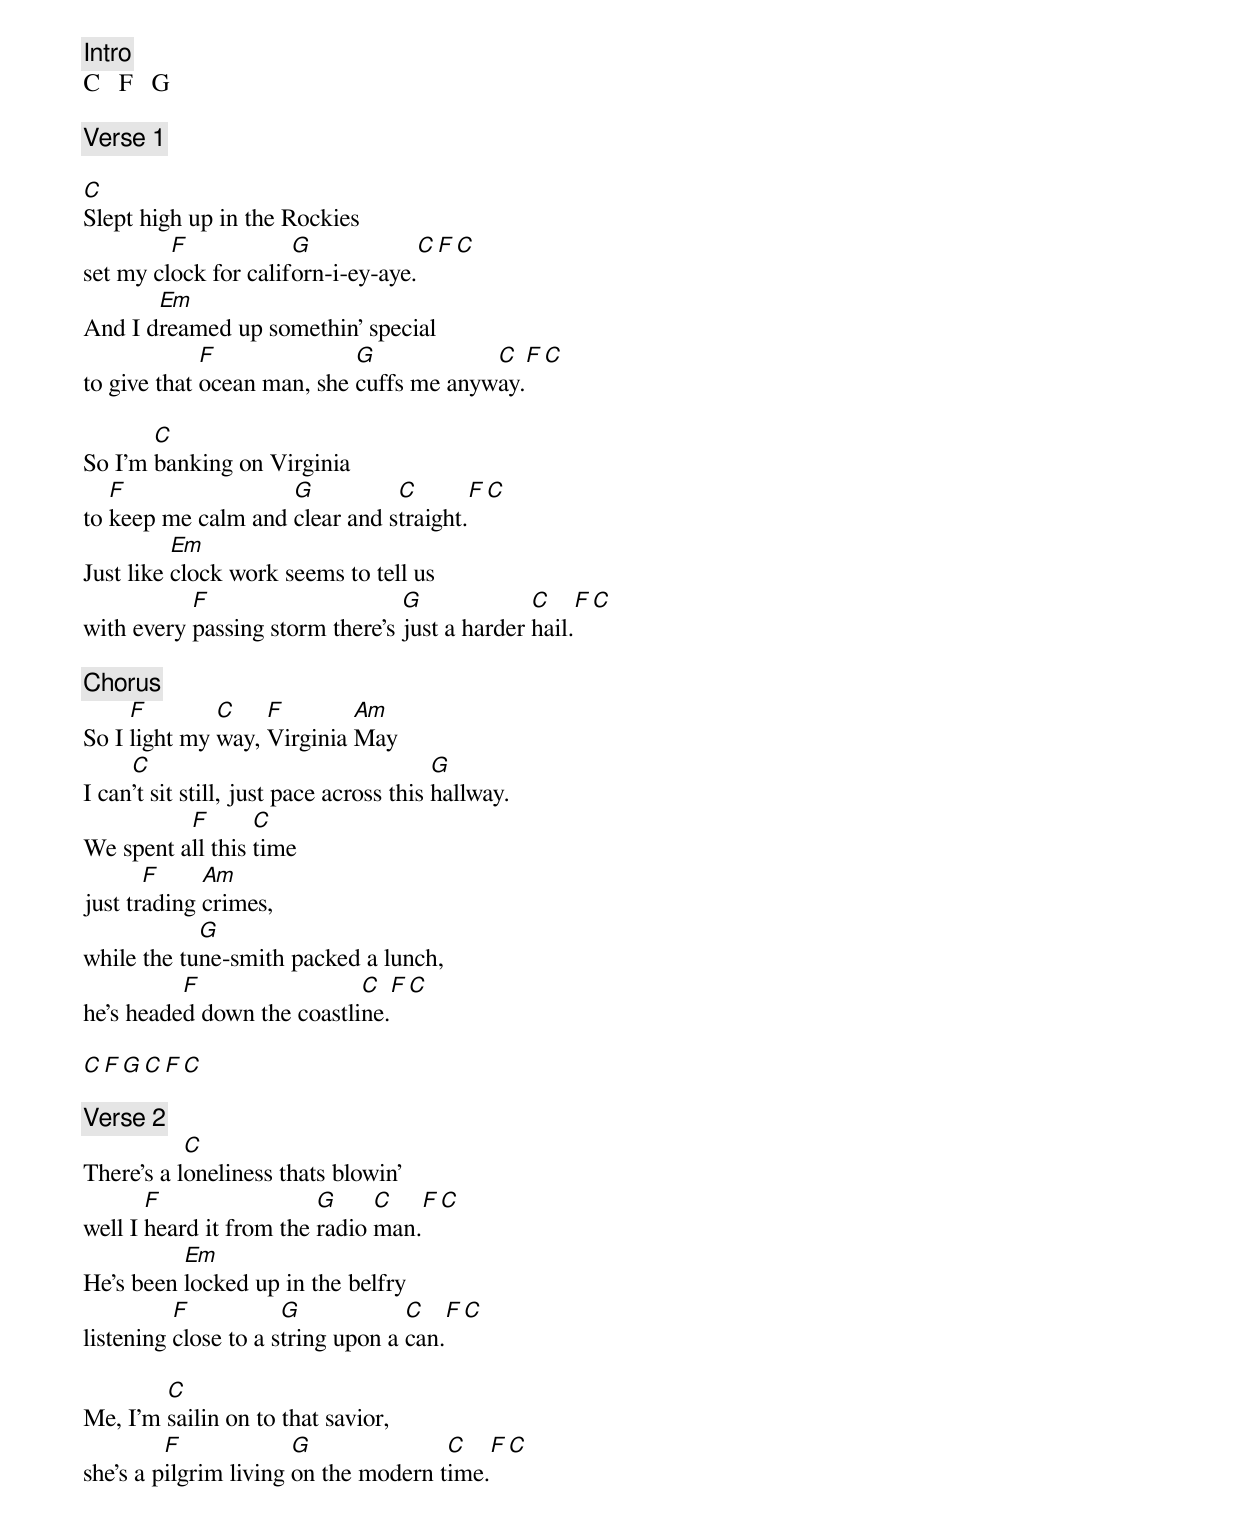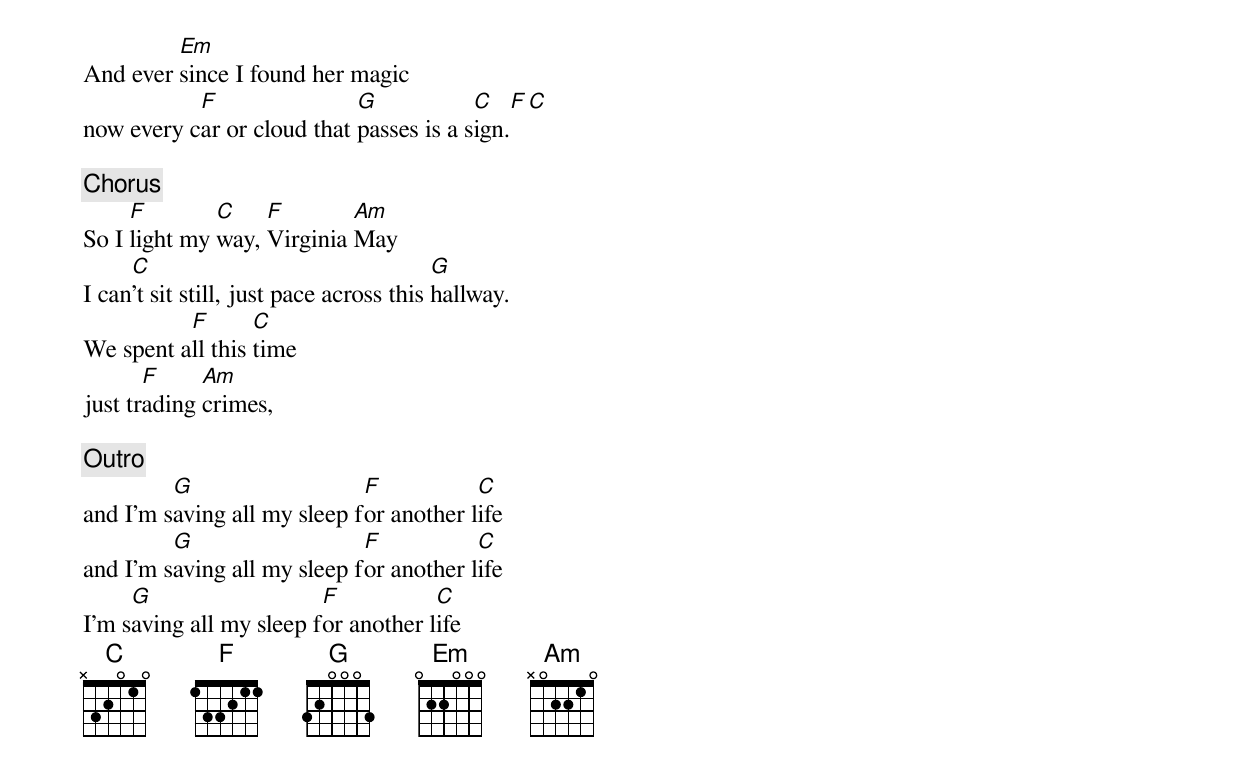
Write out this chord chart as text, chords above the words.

[Intro]
C   F   G

[Verse 1]

C
Slept high up in the Rockies
         F            G                C   F   C
set my clock for californ-i-ey-aye.
       Em
And I dreamed up somethin' special
             F              G            C   F   C
to give that ocean man, she cuffs me anyway.

       C
So I’m banking on Virginia
   F                G          C        F   C
to keep me calm and clear and straight.
          Em
Just like clock work seems to tell us
           F                     G             C     F   C
with every passing storm there’s just a harder hail.

[Chorus]
     F        C    F        Am
So I light my way, Virginia May
     C                                   G
I can’t sit still, just pace across this hallway.
          F       C
We spent all this time
       F     Am
just trading crimes,
            G
while the tune-smith packed a lunch,
          F                 C  F   C
he’s headed down the coastline.

C   F   G     C  F  C

[Verse 2]
           C
There’s a loneliness thats blowin'
       F                 G     C      F   C
well I heard it from the radio man.
          Em
He’s been locked up in the belfry
          F           G            C     F   C
listening close to a string upon a can.

        C
Me, I’m sailin on to that savior,
         F             G              C      F   C
she’s a pilgrim living on the modern time.
         Em
And ever since I found her magic
           F                G            C     F   C
now every car or cloud that passes is a sign.

[Chorus]
     F        C    F        Am
So I light my way, Virginia May
     C                                   G
I can’t sit still, just pace across this hallway.
          F       C
We spent all this time
       F     Am
just trading crimes,

[Outro]
         G                   F           C
and I’m saving all my sleep for another life
         G                   F           C
and I’m saving all my sleep for another life
     G                   F           C
I’m saving all my sleep for another life
